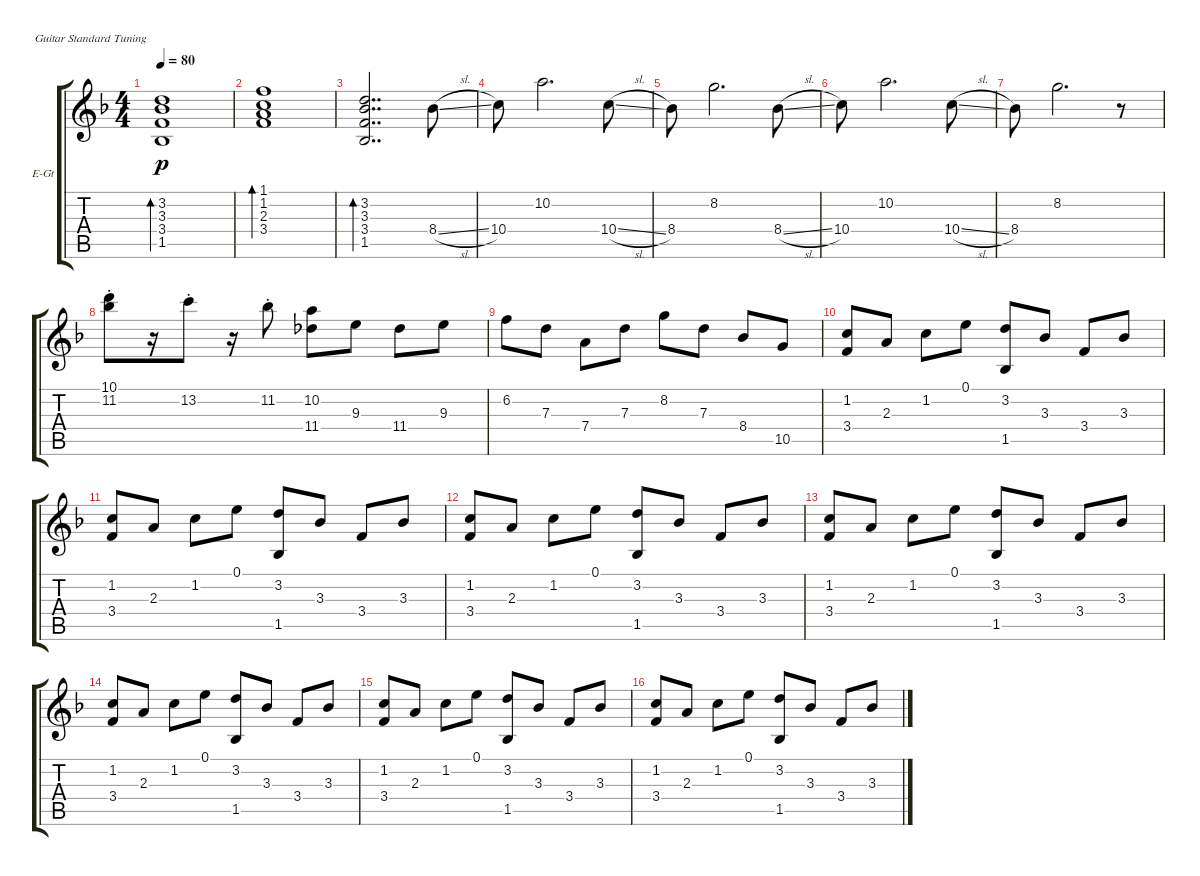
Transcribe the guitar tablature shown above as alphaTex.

\defaultSystemsLayout 4
\bracketExtendMode groupsimilarinstruments
\firstSystemTrackNameOrientation horizontal
\otherSystemsTrackNameOrientation horizontal
\track ("Electric Guitar" "E-Gt") {instrument electricguitarclean}
\staff {score tabs}
\tuning (E4 B3 G3 D3 A2 E2)
\ts (4 4)
\tempo 80
\clef g2
\ks f
(1.5 3.4 3.3 3.2).1{bd 116 dy p} |
(3.4 2.3 1.2 1.1).1{bd 116} |
(1.5 3.4 3.3 3.2).2{dd bd 116} 8.4{sl}.8 |
10.4.8 10.2.2{d} 10.4{sl}.8 |
8.4.8 8.2.2{d} 8.4{sl}.8 |
10.4.8 10.2.2{d} 10.4{sl}.8 |
8.4.8 8.2.2{d} r.8 |
(11.2 10.1{st}).8 r.16 13.2{st}.8 r.16 11.2{st}.8 (10.2 11.4).8 9.3.8 11.4.8 9.3.8 |
6.2.8 7.3.8 7.4.8 7.3.8 8.2.8 7.3.8 8.4.8 10.5.8 |
(3.4 1.2).8 2.3.8 1.2.8 0.1.8 (3.2 1.5).8 3.3.8 3.4.8 3.3.8 |
(3.4 1.2).8 2.3.8 1.2.8 0.1.8 (3.2 1.5).8 3.3.8 3.4.8 3.3.8 |
(3.4 1.2).8 2.3.8 1.2.8 0.1.8 (3.2 1.5).8 3.3.8 3.4.8 3.3.8 |
(3.4 1.2).8 2.3.8 1.2.8 0.1.8 (3.2 1.5).8 3.3.8 3.4.8 3.3.8 |
(3.4 1.2).8 2.3.8 1.2.8 0.1.8 (3.2 1.5).8 3.3.8 3.4.8 3.3.8 |
(3.4 1.2).8 2.3.8 1.2.8 0.1.8 (3.2 1.5).8 3.3.8 3.4.8 3.3.8 |
(3.4 1.2).8 2.3.8 1.2.8 0.1.8 (3.2 1.5).8 3.3.8 3.4.8 3.3.8
